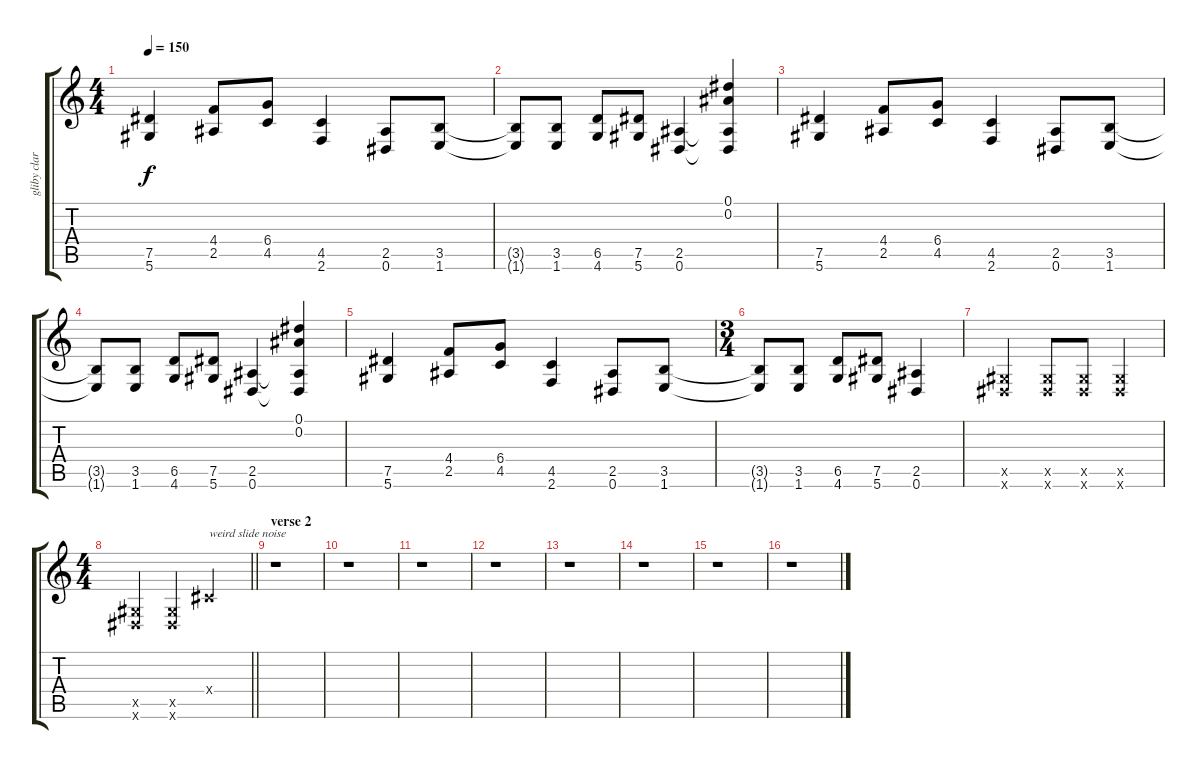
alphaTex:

\track ("gliby clark - distortion 1" "gliby clar") {instrument distortionguitar}
\staff {score tabs}
\tuning (Eb4 Bb3 Gb3 Db3 Ab2 Eb2) {hide}
\ts (4 4)
\tempo 150
\clef g2
\ks c
(7.5 5.6).4{dy f} (4.4 2.5).8 (6.4 4.5).8 (4.5 2.6).4 (2.5 0.6).8 (3.5 1.6).8 |
(3.5{t} 1.6{t}).8 (3.5 1.6).8 (6.5 4.6).8 (7.5 5.6).8 (2.5 0.6).4 (0.1 0.2 2.5{t} 0.6{t}).4 |
(7.5 5.6).4 (4.4 2.5).8 (6.4 4.5).8 (4.5 2.6).4 (2.5 0.6).8 (3.5 1.6).8 |
(3.5{t} 1.6{t}).8 (3.5 1.6).8 (6.5 4.6).8 (7.5 5.6).8 (2.5 0.6).4 (0.1 0.2 2.5{t} 0.6{t}).4 |
(7.5 5.6).4 (4.4 2.5).8 (6.4 4.5).8 (4.5 2.6).4 (2.5 0.6).8 (3.5 1.6).8 |
\ts (3 4)
(3.5{t} 1.6{t}).8 (3.5 1.6).8 (6.5 4.6).8 (7.5 5.6).8 (2.5 0.6).4 |
(0.5{x} 0.6{x}).4 (0.5{x} 0.6{x}).8 (0.5{x} 0.6{x}).8 (0.5{x} 0.6{x}).4 |
\ts (4 4)
\barLineRight lightlight
(0.5{x} 0.6{x}).4 (0.5{x} 0.6{x}).4 0.4{x}.2{txt "weird slide noise"} |
\section ("" "verse 2")
r.1 |
r.1 |
r.1 |
r.1 |
r.1 |
r.1 |
r.1 |
r.1
